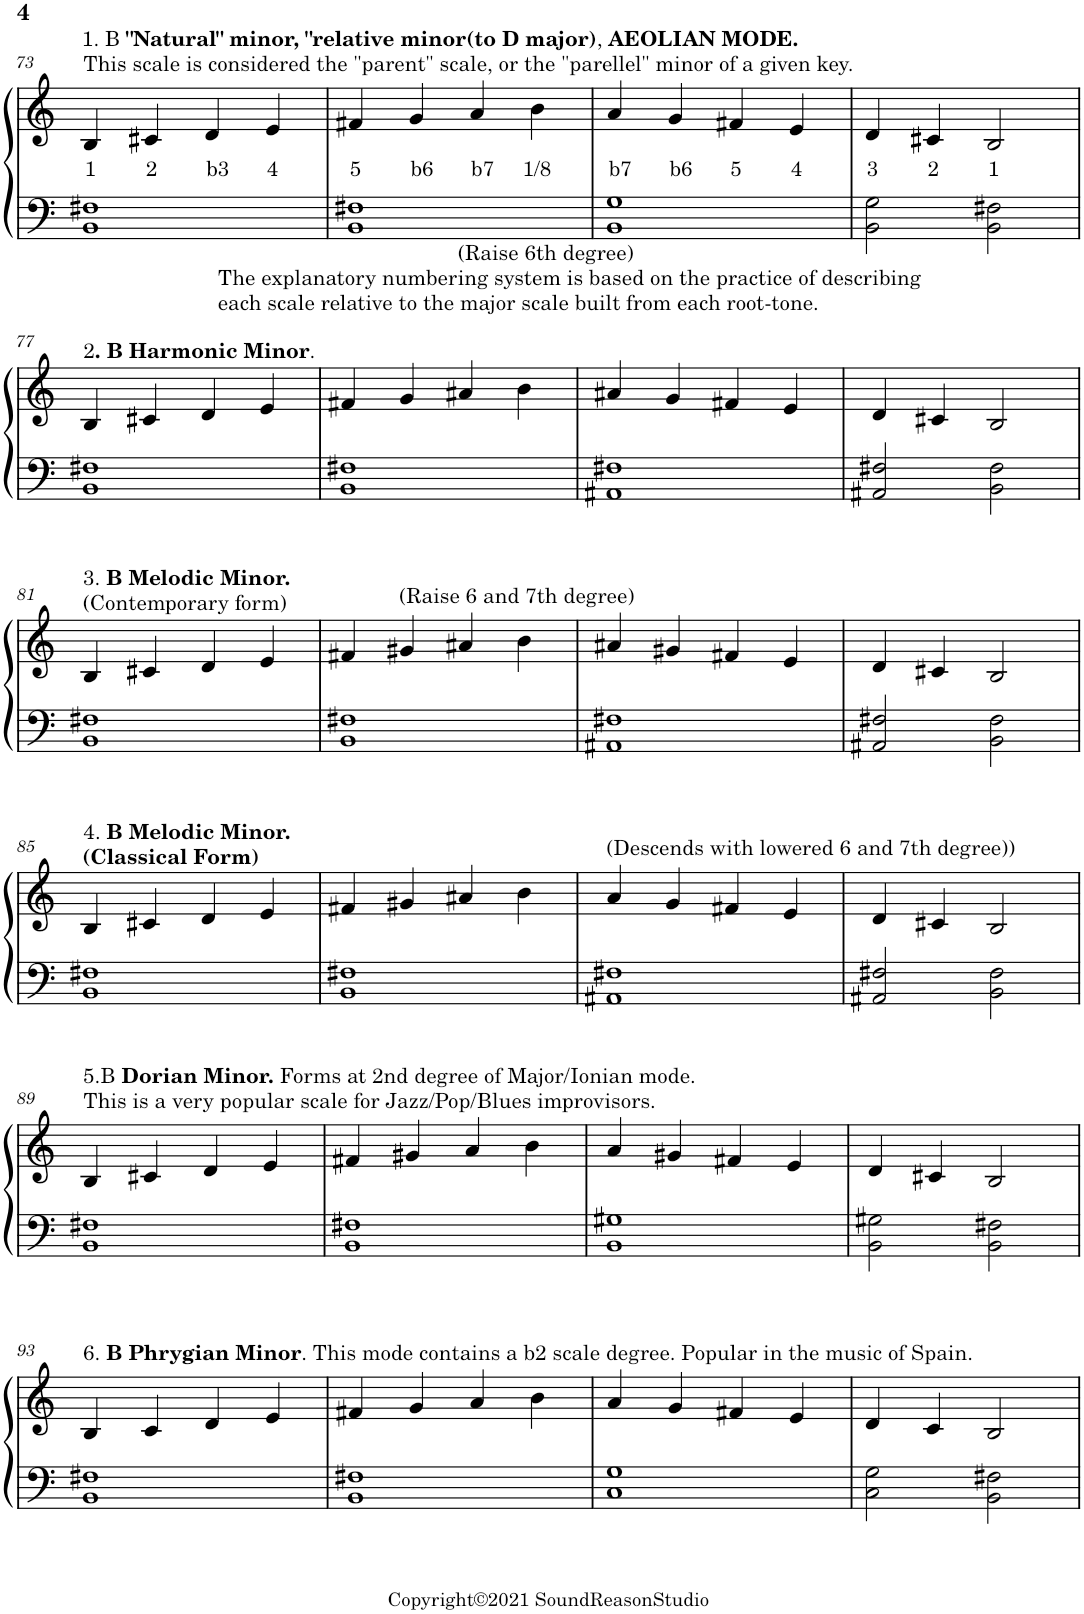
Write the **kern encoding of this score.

**kern	**kern	**text
*part1	*part1	*part1
*staff2	*staff1	*staff1
*I"Piano	*	*
*I'Pno.	*	*
!!LO:PB:g=z
*clefF4	*clefG2	*
*k[]	*k[]	*
*M4/4	*M4/4	*
=73	=73	=73
!	!LO:TX:a:t=1. B	!
!	!LO:TX:a:B:t="Natural" minor, "relative minor(to D major)	!
!	!LO:TX:a:t=,	!
!	!LO:TX:a:B:t=AEOLIAN MODE.	!
!	!LO:TX:a:t=This scale is considered the "parent" scale, or the "parellel" minor of a given key.	!
!	!	!LO:LY:b
1BB 1F#X	4B/	1
!	!	!LO:LY:b
.	4c#X/	2
!	!	!LO:LY:b
.	4d/	b3
!	!	!LO:LY:b
.	4e/	4
=74	=74	=74
!	!	!LO:LY:b
1BB 1F#X	4f#X/	5
!	!	!LO:LY:b
.	4g/	b6
!	!	!LO:LY:b
.	4a/	b7
!	!	!LO:LY:b
.	4b\	1/8
=75	=75	=75
!	!	!LO:LY:b
1BB 1G	4a/	b7
!	!	!LO:LY:b
.	4g/	b6
!	!	!LO:LY:b
.	4f#X/	5
!	!	!LO:LY:b
.	4e/	4
=76	=76	=76
!	!	!LO:LY:b
2BB\ 2G\	4d/	3
!	!	!LO:LY:b
.	4c#X/	2
!	!	!LO:LY:b
2BB\ 2F#X\	2B/	1
!!LO:LB:g=z
=77	=77	=77
!	!LO:TX:a:t=2	!
!	!LO:TX:a:B:t=. B Harmonic Minor	!
!	!LO:TX:a:t=.	!
1BB 1F#X	4B/	.
.	4c#X/	.
.	4d/	.
.	4e/	.
=78	=78	=78
1BB 1F#X	4f#X/	.
!	!LO:TX:a:t=The explanatory numbering system is based on the practice of describing	!
!	!LO:TX:a:t=each scale relative to the major scale built from each root-tone.	!
.	4g/	.
!	!LO:TX:a:t=(Raise 6th degree)	!
.	4a#X/	.
.	4b\	.
=79	=79	=79
1AA#X 1F#X	4a#X/	.
.	4g/	.
.	4f#X/	.
.	4e/	.
=80	=80	=80
2AA#X/ 2F#X/	4d/	.
.	4c#X/	.
2BB\ 2F#\	2B/	.
!!LO:LB:g=z
=81	=81	=81
!	!LO:TX:a:t=3.	!
!	!LO:TX:a:B:t=B Melodic Minor.	!
!	!LO:TX:a:t=(Contemporary form)	!
1BB 1F#X	4B/	.
.	4c#X/	.
.	4d/	.
.	4e/	.
=82	=82	=82
1BB 1F#X	4f#X/	.
!	!LO:TX:a:t=(Raise 6 and 7th degree)	!
.	4g#X/	.
.	4a#X/	.
.	4b\	.
=83	=83	=83
1AA#X 1F#X	4a#X/	.
.	4g#X/	.
.	4f#X/	.
.	4e/	.
=84	=84	=84
2AA#X/ 2F#X/	4d/	.
.	4c#X/	.
2BB\ 2F#\	2B/	.
!!LO:LB:g=z
=85	=85	=85
!	!LO:TX:a:t=4.	!
!	!LO:TX:a:B:t=B Melodic Minor.	!
!	!LO:TX:a:t=(Classical Form)	!
1BB 1F#X	4B/	.
.	4c#X/	.
.	4d/	.
.	4e/	.
=86	=86	=86
1BB 1F#X	4f#X/	.
.	4g#X/	.
.	4a#X/	.
.	4b\	.
=87	=87	=87
!	!LO:TX:a:t=(Descends with lowered 6 and 7th degree))	!
1AA#X 1F#X	4a/	.
.	4g/	.
.	4f#X/	.
.	4e/	.
=88	=88	=88
2AA#X/ 2F#X/	4d/	.
.	4c#X/	.
2BB\ 2F#\	2B/	.
!!LO:LB:g=z
=89	=89	=89
!	!LO:TX:a:t=5.B	!
!	!LO:TX:a:B:t=Dorian Minor.	!
!	!LO:TX:a:t=Forms at 2nd degree of Major/Ionian mode.	!
!	!LO:TX:a:t=This is a very popular scale for Jazz/Pop/Blues improvisors.	!
1BB 1F#X	4B/	.
.	4c#X/	.
.	4d/	.
.	4e/	.
=90	=90	=90
1BB 1F#X	4f#X/	.
.	4g#X/	.
.	4a/	.
.	4b\	.
=91	=91	=91
1BB 1G#X	4a/	.
.	4g#X/	.
.	4f#X/	.
.	4e/	.
=92	=92	=92
2BB\ 2G#X\	4d/	.
.	4c#X/	.
2BB\ 2F#X\	2B/	.
!!LO:LB:g=z
=93	=93	=93
!	!LO:TX:a:t=6.	!
!	!LO:TX:a:B:t=B Phrygian Minor	!
!	!LO:TX:a:t=. This mode contains a b2 scale degree. Popular in the music of Spain.	!
1BB 1F#X	4B/	.
.	4c/	.
.	4d/	.
.	4e/	.
=94	=94	=94
1BB 1F#X	4f#X/	.
.	4g/	.
.	4a/	.
.	4b\	.
=95	=95	=95
1C 1G	4a/	.
.	4g/	.
.	4f#X/	.
.	4e/	.
=96	=96	=96
2C\ 2G\	4d/	.
.	4c/	.
2BB\ 2F#X\	2B/	.
=	=	=
*-	*-	*-
